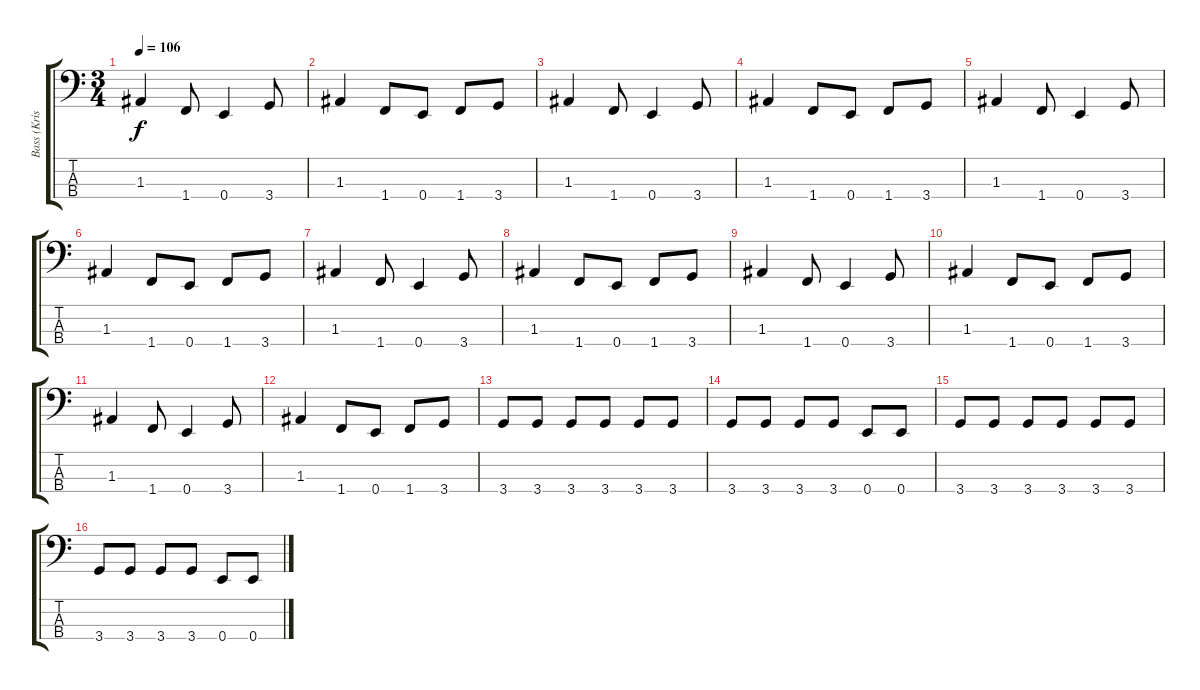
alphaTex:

\track ("Bass (Krist)" "Bass (Kris") {instrument electricbasspick}
\staff {score tabs}
\tuning (G2 D2 A1 E1) {hide}
\ts (3 4)
\tempo 106
\clef f4
\ks c
1.3.4{dy f} 1.4.8 0.4.4 3.4.8 |
1.3.4 1.4.8 0.4.8 1.4.8 3.4.8 |
1.3.4 1.4.8 0.4.4 3.4.8 |
1.3.4 1.4.8 0.4.8 1.4.8 3.4.8 |
1.3.4 1.4.8 0.4.4 3.4.8 |
1.3.4 1.4.8 0.4.8 1.4.8 3.4.8 |
1.3.4 1.4.8 0.4.4 3.4.8 |
1.3.4 1.4.8 0.4.8 1.4.8 3.4.8 |
1.3.4 1.4.8 0.4.4 3.4.8 |
1.3.4 1.4.8 0.4.8 1.4.8 3.4.8 |
1.3.4 1.4.8 0.4.4 3.4.8 |
1.3.4 1.4.8 0.4.8 1.4.8 3.4.8 |
3.4.8 3.4.8 3.4.8 3.4.8 3.4.8 3.4.8 |
3.4.8 3.4.8 3.4.8 3.4.8 0.4.8 0.4.8 |
3.4.8 3.4.8 3.4.8 3.4.8 3.4.8 3.4.8 |
3.4.8 3.4.8 3.4.8 3.4.8 0.4.8 0.4.8
